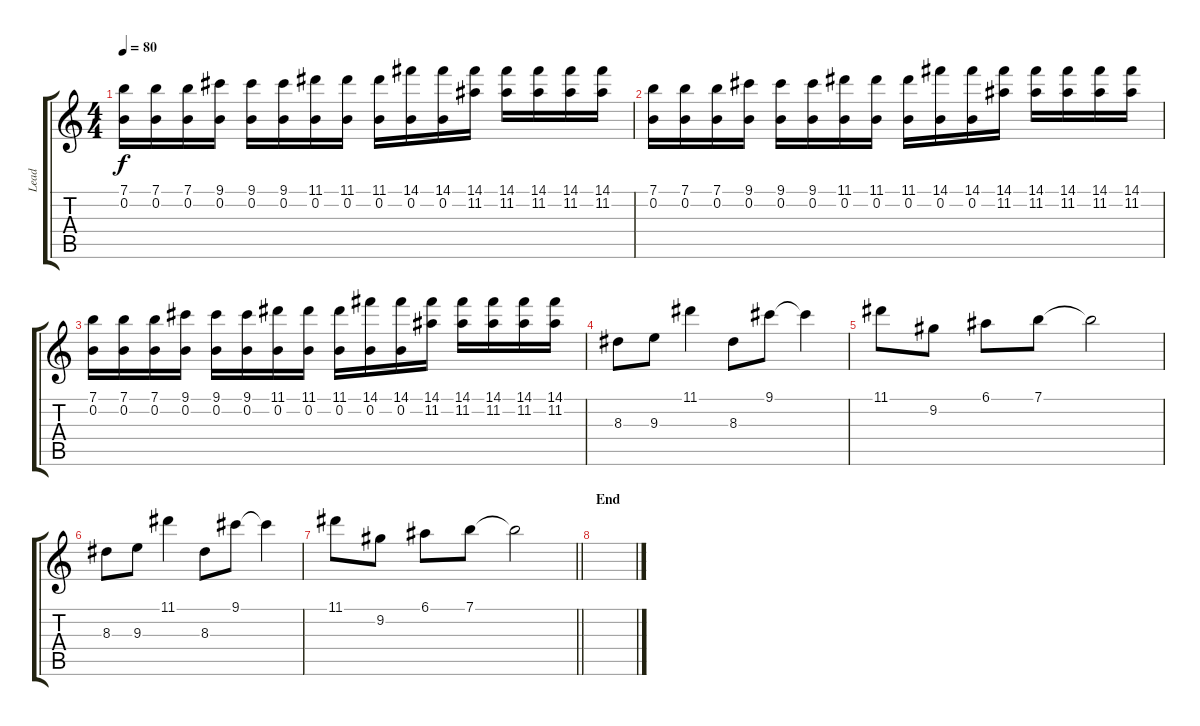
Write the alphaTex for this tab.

\track ("Lead" "Lead") {instrument distortionguitar}
\staff {score tabs}
\tuning (E4 B3 G3 D3 A2 D2) {hide}
\ts (4 4)
\tempo 80
\clef g2
\ks c
(7.1 0.2).16{dy f} (7.1 0.2).16 (7.1 0.2).16 (9.1 0.2).16 (9.1 0.2).16 (9.1 0.2).16 (11.1 0.2).16 (11.1 0.2).16 (11.1 0.2).16 (14.1 0.2).16 (14.1 0.2).16 (14.1 11.2).16 (14.1 11.2).16 (14.1 11.2).16 (14.1 11.2).16 (14.1 11.2).16 |
(7.1 0.2).16 (7.1 0.2).16 (7.1 0.2).16 (9.1 0.2).16 (9.1 0.2).16 (9.1 0.2).16 (11.1 0.2).16 (11.1 0.2).16 (11.1 0.2).16 (14.1 0.2).16 (14.1 0.2).16 (14.1 11.2).16 (14.1 11.2).16 (14.1 11.2).16 (14.1 11.2).16 (14.1 11.2).16 |
(7.1 0.2).16 (7.1 0.2).16 (7.1 0.2).16 (9.1 0.2).16 (9.1 0.2).16 (9.1 0.2).16 (11.1 0.2).16 (11.1 0.2).16 (11.1 0.2).16 (14.1 0.2).16 (14.1 0.2).16 (14.1 11.2).16 (14.1 11.2).16 (14.1 11.2).16 (14.1 11.2).16 (14.1 11.2).16 |
8.3.8 9.3.8 11.1.4 8.3.8 9.1.8 9.1{t}.4 |
11.1.8 9.2.8 6.1.8 7.1.8 7.1{t}.2 |
8.3.8 9.3.8 11.1.4 8.3.8 9.1.8 9.1{t}.4 |
\barLineRight lightlight
11.1.8 9.2.8 6.1.8 7.1.8 7.1{t}.2 |
\section ("" "End")
